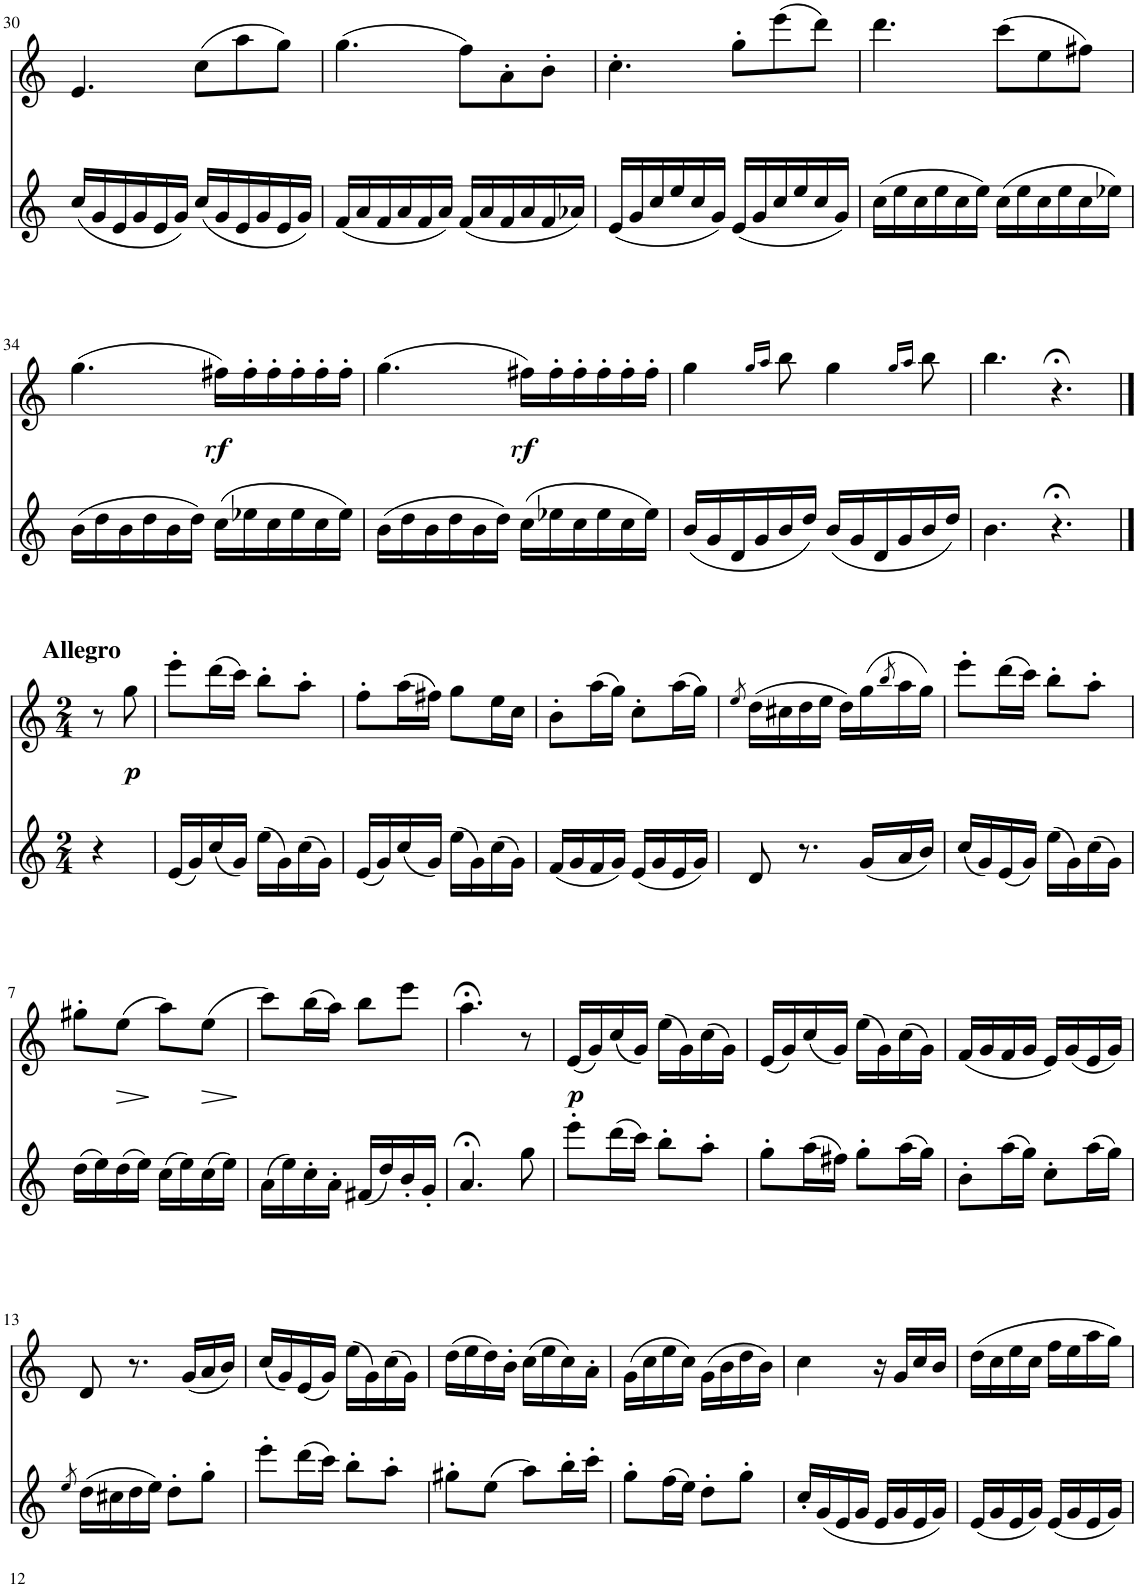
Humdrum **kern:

**kern	**kern	**dynam
*part2	*part1	*part1
*staff2	*staff1	*staff1
*I"Flöte	*I"Flöte 1	*
*I'Fl	*I'Fl	*
!!LO:PB:g=z
*clefG2	*clefG2	*
*k[]	*k[]	*
*M6/8	*M6/8	*
=30	=30	=30
(16cc/LL	4.e/	.
16g/	.	.
16e/	.	.
16g/	.	.
16e/	.	.
16g/JJ)	.	.
(16cc/LL	(8cc\L	.
16g/	.	.
16e/	8aa\	.
16g/	.	.
16e/	8gg\J)	.
16g/JJ)	.	.
=31	=31	=31
(16f/LL	(4.gg\	.
16a/	.	.
16f/	.	.
16a/	.	.
16f/	.	.
16a/JJ)	.	.
(16f/LL	8ff\L)	.
16a/	.	.
16f/	8a'\	.
16a/	.	.
16f/	8b'\J	.
16a-X/JJ)	.	.
=32	=32	=32
(16e/LL	4.cc'\	.
16g/	.	.
16cc/	.	.
16ee/	.	.
16cc/	.	.
16g/JJ)	.	.
(16e/LL	8gg'\L	.
16g/	.	.
16cc/	(8eee\	.
16ee/	.	.
16cc/	8ddd\J)	.
16g/JJ)	.	.
=33	=33	=33
(16cc\LL	4.ddd\	.
16ee\	.	.
16cc\	.	.
16ee\	.	.
16cc\	.	.
16ee\JJ)	.	.
(16cc\LL	(8ccc\L	.
16ee\	.	.
16cc\	8ee\	.
16ee\	.	.
16cc\	8ff#X\J)	.
16ee-X\JJ)	.	.
!!LO:LB:g=z
=34	=34	=34
(16b\LL	(4.gg\	.
16dd\	.	.
16b\	.	.
16dd\	.	.
16b\	.	.
16dd\JJ)	.	.
!	!	!LO:DY:b
(16cc\LL	16ff#X\LL)	rf
16ee-X\	16ff#'\	.
16cc\	16ff#'\	.
16ee-\	16ff#'\	.
16cc\	16ff#'\	.
16ee-\JJ)	16ff#'\JJ	.
=35	=35	=35
(16b\LL	(4.gg\	.
16dd\	.	.
16b\	.	.
16dd\	.	.
16b\	.	.
16dd\JJ)	.	.
!	!	!LO:DY:b
(16cc\LL	16ff#X\LL)	rf
16ee-X\	16ff#'\	.
16cc\	16ff#'\	.
16ee-\	16ff#'\	.
16cc\	16ff#'\	.
16ee-\JJ)	16ff#'\JJ	.
=36	=36	=36
(16b/LL	4gg\	.
16g/	.	.
16d/	.	.
16g/	.	.
.	16qgg/LL	.
.	16qaa/JJ	.
16b/	8bb\	.
16dd/JJ)	.	.
(16b/LL	4gg\	.
16g/	.	.
16d/	.	.
16g/	.	.
.	16qgg/LL	.
.	16qaa/JJ	.
16b/	8bb\	.
16dd/JJ)	.	.
=37	=37	=37
4.b\	4.bb\	.
4.r;<	4.r;<	.
!!LO:LB:g=z
==1	==1	==1
*M2/4	*M2/4	*
!	!LO:TX:a:B:t=Allegro	!
4r	8r	.
!	!	!LO:DY:b
.	8gg\	p
=2	=2	=2
(16e/LL	8eee'\L	.
16g/)	.	.
(16cc/	(16ddd\L	.
16g/JJ)	16ccc\JJ)	.
(16ee\LL	8bb'\L	.
16g\)	.	.
(16cc\	8aa'\J	.
16g\JJ)	.	.
=3	=3	=3
(16e/LL	8ff'\L	.
16g/)	.	.
(16cc/	(16aa\L	.
16g/JJ)	16ff#X\JJ)	.
(16ee\LL	8gg\L	.
16g\)	.	.
(16cc\	16ee\L	.
16g\JJ)	16cc\JJ	.
=4	=4	=4
(16f/LL	8b'\L	.
16g/	.	.
16f/	(16aa\L	.
16g/JJ)	16gg\JJ)	.
(16e/LL	8cc'\L	.
16g/	.	.
16e/	(16aa\L	.
16g/JJ)	16gg\JJ)	.
=5	=5	=5
.	8qee/	.
8d/	(16dd\LL	.
.	16cc#X\	.
8.r	16dd\	.
.	16ee\JJ	.
.	16dd\LL)	.
(16g/LL	(16gg\	.
.	8qbb/	.
16a/	16aa\	.
16b/JJ)	16gg\JJ)	.
=6	=6	=6
(16cc/LL	8eee'\L	.
16g/)	.	.
(16e/	(16ddd\L	.
16g/JJ)	16ccc\JJ)	.
(16ee\LL	8bb'\L	.
16g\)	.	.
(16cc\	8aa'\J	.
16g\JJ)	.	.
!!LO:LB:g=z
=7	=7	=7
(16dd\LL	8gg#X'\L	.
16ee\)	.	.
!	!	!LO:HP:b
(16dd\	(8ee\J	>
16ee\JJ)	.	.
(16cc\LL	8aa\L)	]
16ee\)	.	.
!	!	!LO:HP:b
(16cc\	(8ee\J	>
16ee\JJ)	.	.
.	.	]
=8	=8	=8
(16a\LL	8ccc\L)	.
16ee\)	.	.
16cc'\	(16bb\L	.
16a'\JJ	16aa\JJ)	.
(16f#X/LL	8bb\L	.
16dd/)	.	.
16b'/	8eee\J	.
16g'/JJ	.	.
=9	=9	=9
4.a;</	4.aa;<\	.
8gg\	8r	.
=10	=10	=10
!	!	!LO:DY:b
8eee'\L	(16e/LL	p
.	16g/)	.
(16ddd\L	(16cc/	.
16ccc\JJ)	16g/JJ)	.
8bb'\L	(16ee\LL	.
.	16g\)	.
8aa'\J	(16cc\	.
.	16g\JJ)	.
=11	=11	=11
8gg'\L	(16e/LL	.
.	16g/)	.
(16aa\L	(16cc/	.
16ff#X\JJ)	16g/JJ)	.
8gg'\L	(16ee\LL	.
.	16g\)	.
(16aa\L	(16cc\	.
16gg\JJ)	16g\JJ)	.
=12	=12	=12
8b'\L	(16f/LL	.
.	16g/	.
(16aa\L	16f/	.
16gg\JJ)	16g/JJ	.
8cc'\L	16e/LL)	.
.	(16g/	.
(16aa\L	16e/	.
16gg\JJ)	16g/JJ)	.
!!LO:LB:g=z
=13	=13	=13
8qee/	.	.
(16dd\LL	8d/	.
16cc#X\	.	.
16dd\	8.r	.
16ee\JJ)	.	.
8dd'\L	.	.
.	(16g/LL	.
8gg'\J	16a/	.
.	16b/JJ)	.
=14	=14	=14
8eee'\L	(16cc/LL	.
.	16g/)	.
(16ddd\L	(16e/	.
16ccc\JJ)	16g/JJ)	.
8bb'\L	(16ee\LL	.
.	16g\)	.
8aa'\J	(16cc\	.
.	16g\JJ)	.
=15	=15	=15
8gg#X'\L	(16dd\LL	.
.	16ee\	.
(8ee\J	16dd\)	.
.	16b'\JJ	.
8aa\L)	(16cc\LL	.
.	16ee\	.
16bb'\L	16cc\)	.
16ccc'\JJ	16a'\JJ	.
=16	=16	=16
8gg'\L	(16g\LL	.
.	16cc\	.
(16ff\L	16ee\	.
16ee\JJ)	16cc\JJ)	.
8dd'\L	(16g\LL	.
.	16b\	.
8gg'\J	16dd\	.
.	16b\JJ)	.
=17	=17	=17
16cc'/LL	4cc\	.
(16g/	.	.
16e/	.	.
16g/JJ	.	.
16e/LL	16r	.
16g/	16g/LL	.
16e/	16cc/	.
16g/JJ)	16b/JJ	.
=18	=18	=18
(16e/LL	(16dd\LL	.
16g/	16cc\	.
16e/	16ee\	.
16g/JJ)	16cc\JJ	.
(16e/LL	16ff\LL	.
16g/	16ee\	.
16e/	16aa\	.
16g/JJ)	16gg\JJ)	.
=	=	=
*-	*-	*-
